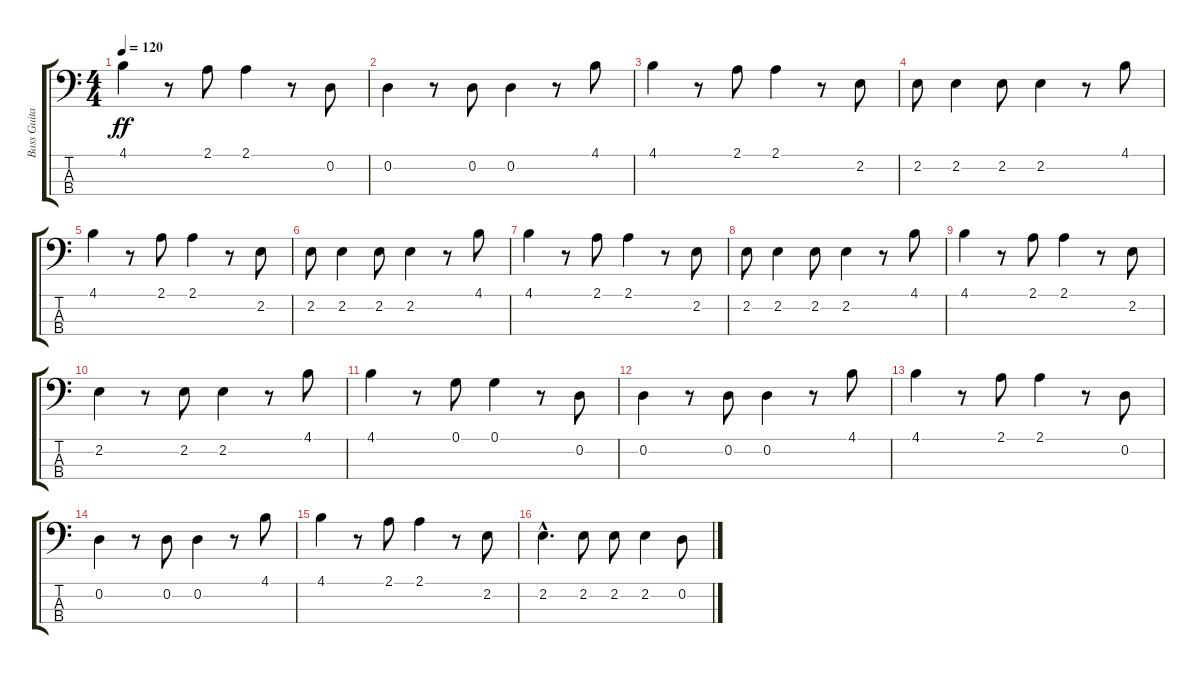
\track ("Bass Guitar I" "Bass Guita") {instrument fretlessbass}
\staff {score tabs}
\tuning (G2 D2 A1 E1) {hide}
\ts (4 4)
\tempo 120
\clef f4
\ks c
4.1.4{dy ff} r.8 2.1.8 2.1.4 r.8 0.2.8 |
0.2.4 r.8 0.2.8 0.2.4 r.8 4.1.8 |
4.1.4 r.8 2.1.8 2.1.4 r.8 2.2.8 |
2.2.8 2.2.4 2.2.8 2.2.4 r.8 4.1.8 |
4.1.4 r.8 2.1.8 2.1.4 r.8 2.2.8 |
2.2.8 2.2.4 2.2.8 2.2.4 r.8 4.1.8 |
4.1.4 r.8 2.1.8 2.1.4 r.8 2.2.8 |
2.2.8 2.2.4 2.2.8 2.2.4 r.8 4.1.8 |
4.1.4 r.8 2.1.8 2.1.4 r.8 2.2.8 |
2.2.4 r.8 2.2.8 2.2.4 r.8 4.1.8 |
4.1.4 r.8 0.1.8 0.1.4 r.8 0.2.8 |
0.2.4 r.8 0.2.8 0.2.4 r.8 4.1.8 |
4.1.4 r.8 2.1.8 2.1.4 r.8 0.2.8 |
0.2.4 r.8 0.2.8 0.2.4 r.8 4.1.8 |
4.1.4 r.8 2.1.8 2.1.4 r.8 2.2.8 |
2.2{hac}.4{d} 2.2.8 2.2.8 2.2.4 0.2.8
